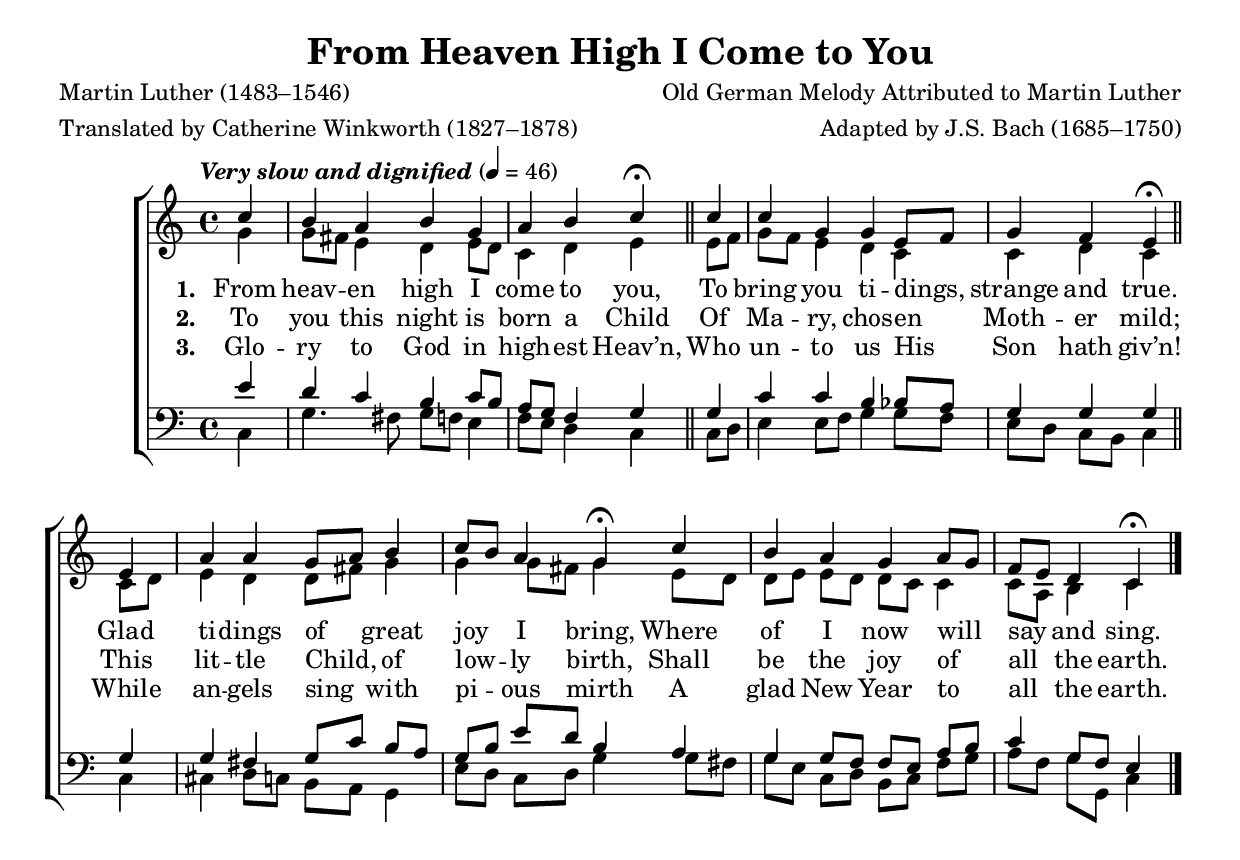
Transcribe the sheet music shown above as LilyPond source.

\version "2.14.2"
\include "util.ly"
\header {
    title = "From Heaven High I Come to You"
    poet = "Martin Luther (1483–1546)"
    meter = "Translated by Catherine Winkworth (1827–1878)"
    composer = "Old German Melody Attributed to Martin Luther"
    arranger = "Adapted by J.S. Bach (1685–1750)"
    %tagline = \markup { from \italic "The English Hymnal" ", 1906"}
  }

global = {
  \key c \major
  \time 4/4
  \autoBeamOff
  \mergeDifferentlyHeadedOn
  \tempo \markup\italic"Very slow and dignified" 4 = 46
}

sopMusic = \relative c'' {
  \partial 4 c4 |
  b a b g |
  a b c\fermata \bar "||"
  
  c |
  c g g e8[ f] |
  g4 f e\fermata \bar"||"
  
  e |
  a a g8[ a] b4 |
  c8[ b] a4 g\fermata
  
  c4 |
  b a g a8[ g] |
  f[ e] d4 c\fermata \bar "|."
}
sopWords = \lyricmode {
  
}

altoMusic = \relative c' {
  g'4 |
  g8[ fis] e4 d e8[ d] |
  c4 d e |
  
  e8[ f] |
  g[ f] e4 d c |
  c d c |
  
  c8[ d] |
  e4 d d8[ fis] g4 |
  g g8[ fis] g4 |
  
  e8[ d] |
  d[ e] e[ d] d[ c] c4 |
  c8[ a] b4 c \bar "|."
}
altoWords = \lyricmode {
  \dropLyricsIX
  \set stanza = #"1. "
  From heav -- en high I come to you,
  To bring you ti -- dings, strange and true.
  Glad ti -- dings of great joy I bring,
  Where of I now will say and sing.
}
altoWordsII = \lyricmode {
  \dropLyricsIX
%\markup\italic
  \set stanza = #"2. "
  To you this night is born a Child
  Of Ma -- ry, chos -- en Moth -- er mild;
  This lit -- tle Child, of low -- ly birth,
  Shall be the joy of all the earth.
}
altoWordsIII = \lyricmode {
  \dropLyricsIX
  \set stanza = #"3. "
  Glo -- ry to God in high -- est Heav’n,
  Who un -- to us His Son hath giv’n!
  While an -- gels sing with pi -- ous mirth
  A glad New Year to all the earth.
}
altoWordsIV = \lyricmode {
}
altoWordsV = \lyricmode {
}
altoWordsVI = \lyricmode {
}
tenorMusic = \relative c' {
  e4 |
  d c b c8[ b] |
  a[ g] f4 g |
  
  g4 |
  c c b bes8[ a] |
  g4 g g |
  
  g |
  g fis g8[ c] b[ a] |
  g[ b] e[ d] b4 |
  
  a4 |
  g g8[ f] f[ e] a[ b] |
  c4 g8[ f] e4 \bar "|."
}
tenorWords = \lyricmode {

}

bassMusic = \relative c {
  c4 |
  g'4. fis8 g[ f] e4 |
  f8[ e] d4 c |
  
  c8[ d] |
  e4 e8[ f] g4 g8[ f] |
  e[ d] c[ b] c4 |
  
  c |
  cis d8[ c] b[ a] g4 |
  e'8[ d] c[ d] g4 |
  
  g8[ fis] |
  g[ e] c[ d] b[ c] f[ g] |
  a[ f] g[ g,] c4 \bar "|."
}
bassWords = \lyricmode {

}

pianoRH = \relative c' {
  
}
pianoLH = \relative c' {
  
}

\score {
  <<
   \new ChoirStaff <<
%    \new Lyrics = sopranos \with { \override VerticalAxisGroup #'nonstaff-relatedstaff-spacing = #'((basic-distance . 1)) }
    \new Staff = women <<
      \new Voice = "sopranos" { \voiceOne << \global \sopMusic >> }
      \new Voice = "altos" { \voiceTwo << \global \altoMusic >> }
    >>
    \new Lyrics \with { alignAboveContext = #"women" \override VerticalAxisGroup #'nonstaff-relatedstaff-spacing = #'((basic-distance . 1))} \lyricsto "sopranos" \sopWords
    \new Lyrics = "altosVI"  \with { alignBelowContext = #"women" } \lyricsto "sopranos" \altoWordsVI
    \new Lyrics = "altosV"  \with { alignBelowContext = #"women" } \lyricsto "sopranos" \altoWordsV
    \new Lyrics = "altosIV"  \with { alignBelowContext = #"women" } \lyricsto "sopranos" \altoWordsIV
    \new Lyrics = "altosIII"  \with { alignBelowContext = #"women" } \lyricsto "sopranos" \altoWordsIII
    \new Lyrics = "altosII"  \with { alignBelowContext = #"women" } \lyricsto "sopranos" \altoWordsII
    \new Lyrics = "altos"  \with { alignBelowContext = #"women" \override VerticalAxisGroup #'nonstaff-relatedstaff-spacing = #'((padding . -0.5))} \lyricsto "sopranos" \altoWords
   \new Staff = men <<
      \clef bass
      \new Voice = "tenors" { \voiceOne << \global \tenorMusic >> }
      \new Voice = "basses" { \voiceTwo << \global \bassMusic >> }
    >>
    \new Lyrics \with { alignAboveContext = #"men" \override VerticalAxisGroup #'nonstaff-relatedstaff-spacing = #'((basic-distance . 1)) } \lyricsto "tenors" \tenorWords
    \new Lyrics \with { alignBelowContext = #"men" \override VerticalAxisGroup #'nonstaff-relatedstaff-spacing = #'((basic-distance . 1)) } \lyricsto "basses" \bassWords
  >>
%    \new PianoStaff << \new Staff { \new Voice { \pianoRH } } \new Staff { \clef "bass" \pianoLH } >>
  >>
  \layout { }
  
  
  \midi {
    \tempo 4 = 46
    \set Staff.midiInstrument = "flute"
  
    \context {
      \Voice
      \remove "Dynamic_performer"
    }
  }
}
